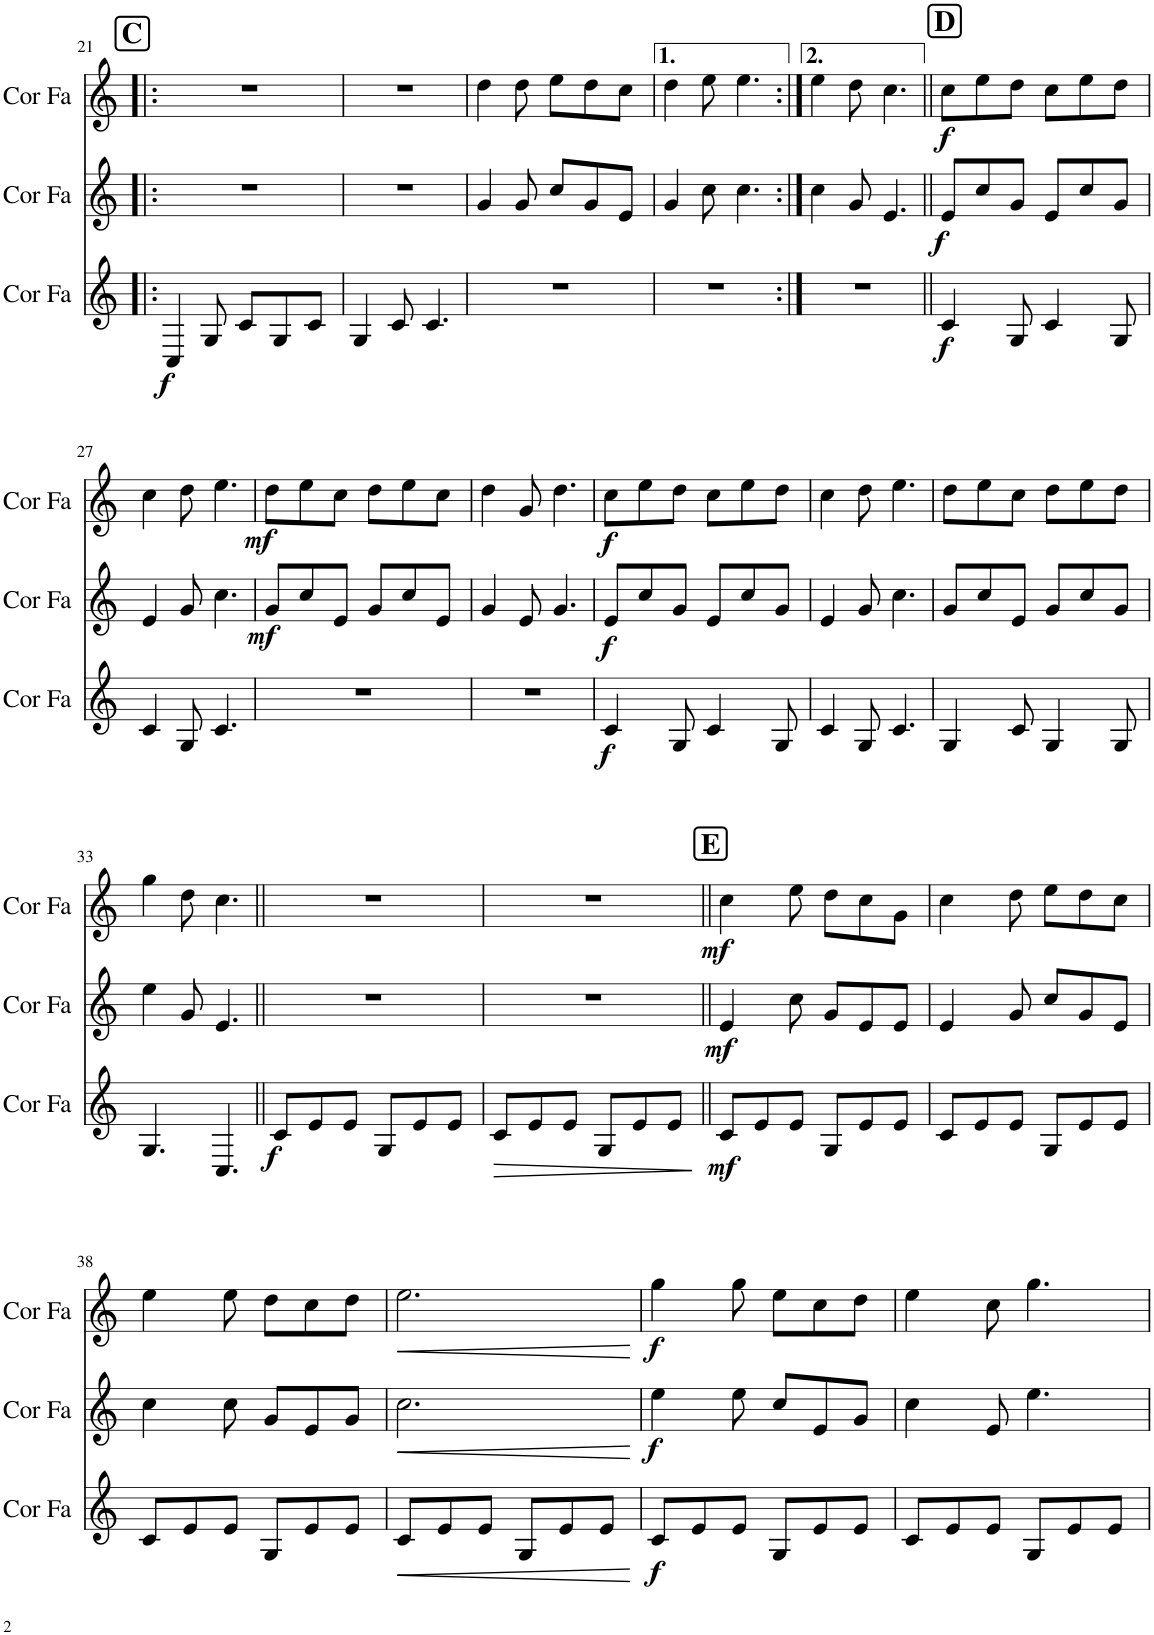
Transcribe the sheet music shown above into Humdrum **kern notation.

**kern	**dynam	**kern	**dynam	**kern	**dynam
*part3	*part3	*part2	*part2	*part1	*part1
*staff3	*staff3	*staff2	*staff2	*staff1	*staff1
*I"Cor en Fa	*	*I"Cor en Fa	*	*I"Cor en Fa	*
*I'Cor Fa	*	*I'Cor Fa	*	*I'Cor Fa	*
!!LO:PB:g=z
*clefG2	*	*clefG2	*	*clefG2	*
*Trd4c7	*	*Trd4c7	*	*Trd4c7	*
*k[]	*	*k[]	*	*k[]	*
*M6/8	*	*M6/8	*	*M6/8	*
!!LO:REH:place=s1:a:B:cj:fs=14:t=C
=21!|:	=21!|:	=21!|:	=21!|:	=21!|:	=21!|:
!	!LO:DY:b	!	!	!	!
4C/	f	2.r	.	2.r	.
8G/	.	.	.	.	.
8c/L	.	.	.	.	.
8G/	.	.	.	.	.
8c/J	.	.	.	.	.
=22	=22	=22	=22	=22	=22
4G/	.	2.r	.	2.r	.
8c/	.	.	.	.	.
4.c/	.	.	.	.	.
=23	=23	=23	=23	=23	=23
2.r	.	4g/	.	4dd\	.
.	.	8g/	.	8dd\	.
.	.	8cc/L	.	8ee\L	.
.	.	8g/	.	8dd\	.
.	.	8e/J	.	8cc\J	.
=24	=24	=24	=24	=24	=24
2.r	.	4g/	.	4dd\	.
.	.	8cc\	.	8ee\	.
.	.	4.cc\	.	4.ee\	.
=25:|!	=25:|!	=25:|!	=25:|!	=25:|!	=25:|!
2.r	.	4cc\	.	4ee\	.
.	.	8g/	.	8dd\	.
.	.	4.e/	.	4.cc\	.
!!LO:REH:place=s1:a:B:cj:fs=14:t=D
=26||	=26||	=26||	=26||	=26||	=26||
!	!LO:DY:b	!	!LO:DY:b	!	!LO:DY:b
4c/	f	8e/L	f	8cc\L	f
.	.	8cc/	.	8ee\	.
8G/	.	8g/J	.	8dd\J	.
4c/	.	8e/L	.	8cc\L	.
.	.	8cc/	.	8ee\	.
8G/	.	8g/J	.	8dd\J	.
!!LO:LB:g=z
=27	=27	=27	=27	=27	=27
4c/	.	4e/	.	4cc\	.
8G/	.	8g/	.	8dd\	.
4.c/	.	4.cc\	.	4.ee\	.
=28	=28	=28	=28	=28	=28
!	!	!	!LO:DY:b	!	!LO:DY:b
2.r	.	8g/L	mf	8dd\L	mf
.	.	8cc/	.	8ee\	.
.	.	8e/J	.	8cc\J	.
.	.	8g/L	.	8dd\L	.
.	.	8cc/	.	8ee\	.
.	.	8e/J	.	8cc\J	.
=29	=29	=29	=29	=29	=29
2.r	.	4g/	.	4dd\	.
.	.	8e/	.	8g/	.
.	.	4.g/	.	4.dd\	.
=30	=30	=30	=30	=30	=30
!	!LO:DY:b	!	!LO:DY:b	!	!LO:DY:b
4c/	f	8e/L	f	8cc\L	f
.	.	8cc/	.	8ee\	.
8G/	.	8g/J	.	8dd\J	.
4c/	.	8e/L	.	8cc\L	.
.	.	8cc/	.	8ee\	.
8G/	.	8g/J	.	8dd\J	.
=31	=31	=31	=31	=31	=31
4c/	.	4e/	.	4cc\	.
8G/	.	8g/	.	8dd\	.
4.c/	.	4.cc\	.	4.ee\	.
=32	=32	=32	=32	=32	=32
4G/	.	8g/L	.	8dd\L	.
.	.	8cc/	.	8ee\	.
8c/	.	8e/J	.	8cc\J	.
4G/	.	8g/L	.	8dd\L	.
.	.	8cc/	.	8ee\	.
8G/	.	8g/J	.	8dd\J	.
!!LO:LB:g=z
=33	=33	=33	=33	=33	=33
4.G/	.	4ee\	.	4gg\	.
.	.	8g/	.	8dd\	.
4.C/	.	4.e/	.	4.cc\	.
=34||	=34||	=34||	=34||	=34||	=34||
!	!LO:DY:b	!	!	!	!
8c/L	f	2.r	.	2.r	.
8e/	.	.	.	.	.
8e/J	.	.	.	.	.
8G/L	.	.	.	.	.
8e/	.	.	.	.	.
8e/J	.	.	.	.	.
=35	=35	=35	=35	=35	=35
!	!LO:HP:b	!	!	!	!
8c/L	>	2.r	.	2.r	.
8e/	.	.	.	.	.
8e/J	.	.	.	.	.
8G/L	.	.	.	.	.
8e/	.	.	.	.	.
8e/J	.	.	.	.	.
.	]	.	.	.	.
!!LO:REH:place=s1:a:B:cj:fs=14:t=E
=36||	=36||	=36||	=36||	=36||	=36||
!	!LO:DY:b	!	!LO:DY:b	!	!LO:DY:b
8c/L	mf	4e/	mf	4cc\	mf
8e/	.	.	.	.	.
8e/J	.	8cc\	.	8ee\	.
8G/L	.	8g/L	.	8dd\L	.
8e/	.	8e/	.	8cc\	.
8e/J	.	8e/J	.	8g\J	.
=37	=37	=37	=37	=37	=37
8c/L	.	4e/	.	4cc\	.
8e/	.	.	.	.	.
8e/J	.	8g/	.	8dd\	.
8G/L	.	8cc/L	.	8ee\L	.
8e/	.	8g/	.	8dd\	.
8e/J	.	8e/J	.	8cc\J	.
!!LO:LB:g=z
=38	=38	=38	=38	=38	=38
8c/L	.	4cc\	.	4ee\	.
8e/	.	.	.	.	.
8e/J	.	8cc\	.	8ee\	.
8G/L	.	8g/L	.	8dd\L	.
8e/	.	8e/	.	8cc\	.
8e/J	.	8g/J	.	8dd\J	.
=39	=39	=39	=39	=39	=39
!	!LO:HP:b	!	!LO:HP:b	!	!LO:HP:b
8c/L	<	2.cc\	<	2.ee\	<
8e/	.	.	.	.	.
8e/J	.	.	.	.	.
8G/L	.	.	.	.	.
8e/	.	.	.	.	.
8e/J	.	.	.	.	.
.	[	.	[	.	[
=40	=40	=40	=40	=40	=40
!	!LO:DY:b	!	!LO:DY:b	!	!LO:DY:b
8c/L	f	4ee\	f	4gg\	f
8e/	.	.	.	.	.
8e/J	.	8ee\	.	8gg\	.
8G/L	.	8cc/L	.	8ee\L	.
8e/	.	8e/	.	8cc\	.
8e/J	.	8g/J	.	8dd\J	.
=41	=41	=41	=41	=41	=41
8c/L	.	4cc\	.	4ee\	.
8e/	.	.	.	.	.
8e/J	.	8e/	.	8cc\	.
8G/L	.	4.ee\	.	4.gg\	.
8e/	.	.	.	.	.
8e/J	.	.	.	.	.
=	=	=	=	=	=
*-	*-	*-	*-	*-	*-
